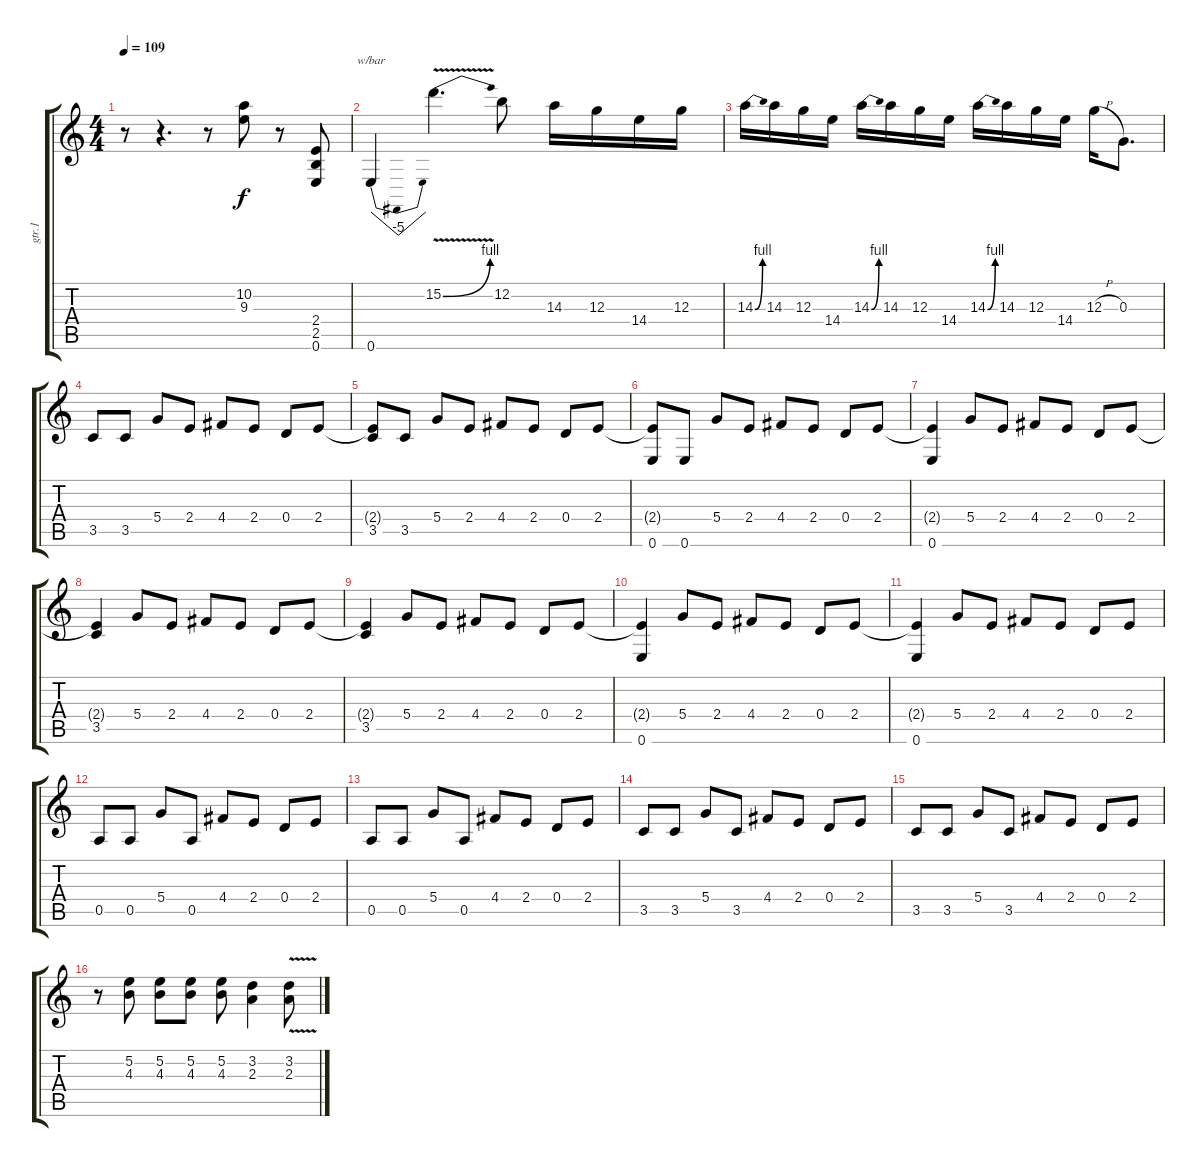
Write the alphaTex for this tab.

\track ("gtr.1" "gtr.1") {instrument distortionguitar}
\staff {score tabs}
\tuning (E4 B3 G3 D3 A2 E2) {hide}
\ts (4 4)
\tempo 109
\clef g2
\ks c
r.8{dy f} r.4{d} r.8 (10.2 9.3).8 r.8 (2.4 2.5 0.6).8 |
0.6.4{tbe (dip default 0 0 30 -20 60 0)} 15.2{be (bend 0 0 60 4) v}.4{d} 12.2.8 14.3.16 12.3.16 14.4.16 12.3.16 |
14.3{be (bend 0 0 60 4)}.16 14.3.16 12.3.16 14.4.16 14.3{be (bend 0 0 60 4)}.16 14.3.16 12.3.16 14.4.16 14.3{be (bend 0 0 60 4)}.16 14.3.16 12.3.16 14.4.16 12.3{h}.16 0.3.8{d} |
3.5.8 3.5.8 5.4.8 2.4.8 4.4.8 2.4.8 0.4.8 2.4.8 |
(2.4{t} 3.5).8 3.5.8 5.4.8 2.4.8 4.4.8 2.4.8 0.4.8 2.4.8 |
(2.4{t} 0.6).8 0.6.8 5.4.8 2.4.8 4.4.8 2.4.8 0.4.8 2.4.8 |
(2.4{t} 0.6).4 5.4.8 2.4.8 4.4.8 2.4.8 0.4.8 2.4.8 |
(2.4{t} 3.5).4 5.4.8 2.4.8 4.4.8 2.4.8 0.4.8 2.4.8 |
(2.4{t} 3.5).4 5.4.8 2.4.8 4.4.8 2.4.8 0.4.8 2.4.8 |
(2.4{t} 0.6).4 5.4.8 2.4.8 4.4.8 2.4.8 0.4.8 2.4.8 |
(2.4{t} 0.6).4 5.4.8 2.4.8 4.4.8 2.4.8 0.4.8 2.4.8 |
0.5.8 0.5.8 5.4.8 0.5.8 4.4.8 2.4.8 0.4.8 2.4.8 |
0.5.8 0.5.8 5.4.8 0.5.8 4.4.8 2.4.8 0.4.8 2.4.8 |
3.5.8 3.5.8 5.4.8 3.5.8 4.4.8 2.4.8 0.4.8 2.4.8 |
3.5.8 3.5.8 5.4.8 3.5.8 4.4.8 2.4.8 0.4.8 2.4.8 |
r.8 (5.2 4.3).8 (5.2 4.3).8 (5.2 4.3).8 (5.2 4.3).8 (3.2 2.3).4 (3.2{v} 2.3).8
